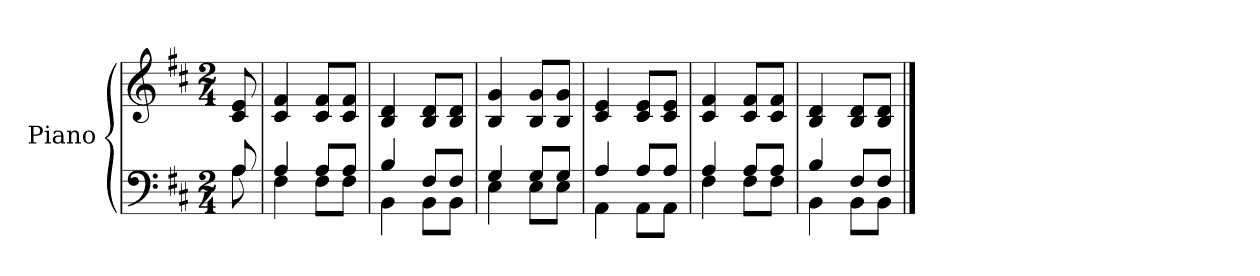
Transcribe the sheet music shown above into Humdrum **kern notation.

**kern	**kern
*part1	*part1
*staff2	*staff1
*I"Piano	*
*I'Pno.	*
*clefF4	*clefG2
*k[f#c#]	*k[f#c#]
*M2/4	*M2/4
=	=
*^	*
8A	8A	8c# 8e
=1	=1	=1
4A	4F#	4c# 4f#
8AL	8F#L	8c# 8f#L
8AJ	8F#J	8c# 8f#J
=2	=2	=2
4B	4BB	4B 4d
8F#L	8BBL	8B 8dL
8F#J	8BBJ	8B 8dJ
=3	=3	=3
4G	4E	4B 4g
8GL	8EL	8B 8gL
8GJ	8EJ	8B 8gJ
=4	=4	=4
4A	4AA	4c# 4e
8AL	8AAL	8c# 8eL
8AJ	8AAJ	8c# 8eJ
=5	=5	=5
4A	4F#	4c# 4f#
8AL	8F#L	8c# 8f#L
8AJ	8F#J	8c# 8f#J
=6	=6	=6
4B	4BB	4B 4d
8F#L	8BBL	8B 8dL
8F#J	8BBJ	8B 8dJ
*v	*v	*
==	==
*-	*-
